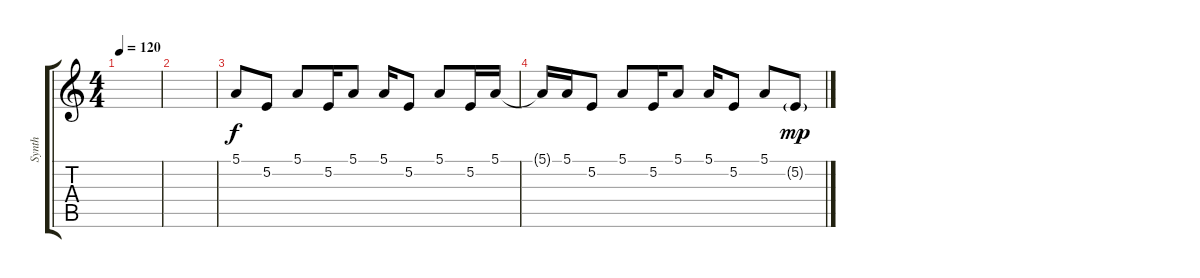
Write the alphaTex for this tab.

\track ("Synth" "Synth") {instrument lead5charang}
\staff {score tabs}
\tuning (E4 B3 G3 D3 A2 E2) {hide}
\ts (4 4)
\tempo 120
\clef g2
\ks c
|
|
5.1.8{dy f} 5.2.8 5.1.8 5.2.16 5.1.8 5.1.16 5.2.8 5.1.8 5.2.16 5.1.16 |
5.1{t}.16 5.1.16 5.2.8 5.1.8 5.2.16 5.1.8 5.1.16 5.2.8 5.1.8 5.2{g}.8{dy mp}
